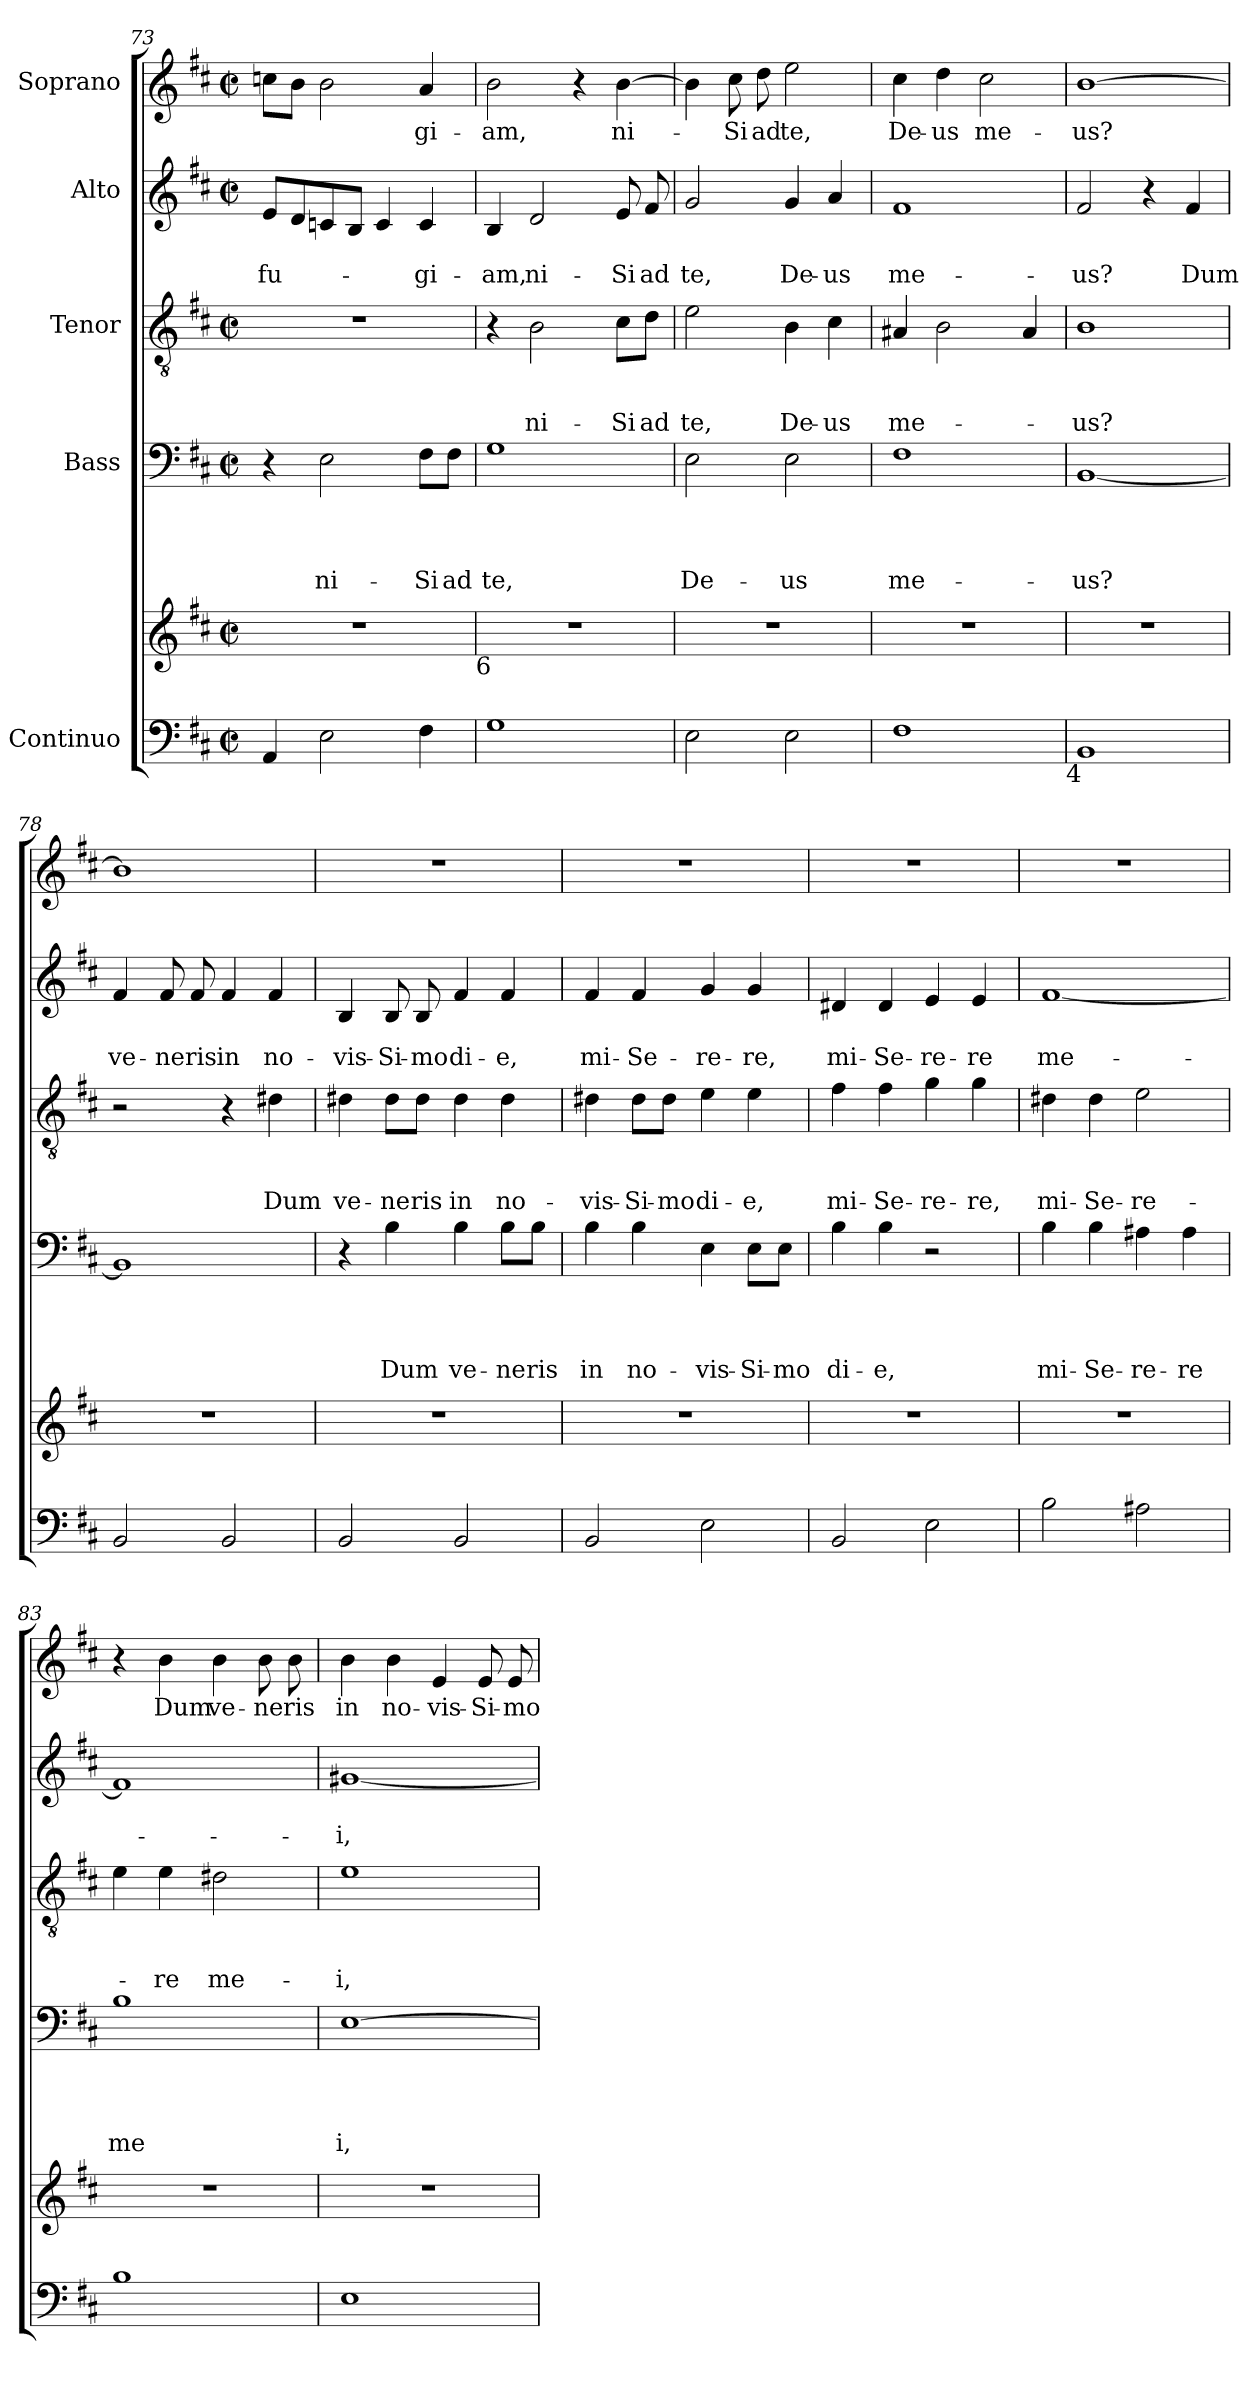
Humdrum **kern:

**kern	**kern	**kern	**text	**text	**text	**text	**kern	**text	**text	**text	**kern	**text	**text	**kern	**text
*part5	*part5	*part4	*part4	*part4	*part4	*part4	*part3	*part3	*part3	*part3	*part2	*part2	*part2	*part1	*part1
*staff6	*staff5	*staff4	*staff4	*staff4	*staff4	*staff4	*staff3	*staff3	*staff3	*staff3	*staff2	*staff2	*staff2	*staff1	*staff1
*I"Continuo	*	*I"Bass	*	*	*	*	*I"Tenor	*	*	*	*I"Alto	*	*	*I"Soprano	*
*clefF4	*clefG2	*clefF4	*	*	*	*	*clefGv2	*	*	*	*clefG2	*	*	*clefG2	*
*k[f#c#]	*k[f#c#]	*k[f#c#]	*	*	*	*	*k[f#c#]	*	*	*	*k[f#c#]	*	*	*k[f#c#]	*
*D:	*D:	*D:	*	*	*	*	*D:	*	*	*	*D:	*	*	*D:	*
*M2/2	*M2/2	*M2/2	*	*	*	*	*M2/2	*	*	*	*M2/2	*	*	*M2/2	*
*met(c|)	*met(c|)	*met(c|)	*	*	*	*	*met(c|)	*	*	*	*met(c|)	*	*	*met(c|)	*
=73	=73	=73	=73	=73	=73	=73	=73	=73	=73	=73	=73	=73	=73	=73	=73
!	!	!	!	!	!	!	!	!	!	!	!	!	!LO:LY:b	!	!
4AA/	1r	4r	.	.	.	.	1r	.	.	.	8e/L	.	fu-	8ccn\L	.
.	.	.	.	.	.	.	.	.	.	.	8d/	.	.	8b\J	.
!	!	!	!	!	!	!LO:LY:b	!	!	!	!	!	!	!	!	!
2E\	.	2E\	.	.	.	ni-	.	.	.	.	8cn/	.	.	2b\	.
.	.	.	.	.	.	.	.	.	.	.	8B/J	.	.	.	.
.	.	.	.	.	.	.	.	.	.	.	4c/	.	.	.	.
!	!	!	!	!	!	!LO:LY:b	!	!	!	!	!	!	!LO:LY:b	!	!LO:LY:b
4F#\	.	8F#\L	.	.	.	-Si	.	.	.	.	4c/	.	-gi-	4a/	-gi-
!	!	!	!	!	!	!LO:LY:b	!	!	!	!	!	!	!	!	!
.	.	8F#\J	.	.	.	ad	.	.	.	.	.	.	.	.	.
!	!LO:TX:b:t=6	!	!	!	!	!	!	!	!	!	!	!	!	!	!
=74	=74	=74	=74	=74	=74	=74	=74	=74	=74	=74	=74	=74	=74	=74	=74
!	!	!	!	!	!	!LO:LY:b	!	!	!	!	!	!	!LO:LY:b	!	!LO:LY:b
1G	1r	1G	.	.	.	te,	4r	.	.	.	4B/	.	-am,	2b\	-am,
!	!	!	!	!	!	!	!	!	!	!LO:LY:b	!	!	!LO:LY:b	!	!
.	.	.	.	.	.	.	2B\	.	.	ni-	2d/	.	ni-	.	.
.	.	.	.	.	.	.	.	.	.	.	.	.	.	4r	.
!	!	!	!	!	!	!	!	!	!	!LO:LY:b	!	!	!LO:LY:b	!	!LO:LY:b
.	.	.	.	.	.	.	8c#\L	.	.	-Si	8e/	.	-Si	[>4b\	ni-
!	!	!	!	!	!	!	!	!	!	!LO:LY:b	!	!	!LO:LY:b	!	!
.	.	.	.	.	.	.	8d\J	.	.	ad	8f#/	.	ad	.	.
=75	=75	=75	=75	=75	=75	=75	=75	=75	=75	=75	=75	=75	=75	=75	=75
!	!	!	!	!	!	!LO:LY:b	!	!	!	!LO:LY:b	!	!	!LO:LY:b	!	!
2E\	1r	2E\	.	.	.	De-	2e\	.	.	te,	2g/	.	te,	4b\]	.
!	!	!	!	!	!	!	!	!	!	!	!	!	!	!	!LO:LY:b
.	.	.	.	.	.	.	.	.	.	.	.	.	.	8cc#\	-Si
!	!	!	!	!	!	!	!	!	!	!	!	!	!	!	!LO:LY:b
.	.	.	.	.	.	.	.	.	.	.	.	.	.	8dd\	ad
!	!	!	!	!	!	!LO:LY:b	!	!	!	!LO:LY:b	!	!	!LO:LY:b	!	!LO:LY:b
2E>\	.	2E\	.	.	.	-us	4B\	.	.	De-	4g/	.	De-	2ee\	te,
!	!	!	!	!	!	!	!	!	!	!LO:LY:b	!	!	!LO:LY:b	!	!
.	.	.	.	.	.	.	4c#\	.	.	-us	4a/	.	-us	.	.
=76	=76	=76	=76	=76	=76	=76	=76	=76	=76	=76	=76	=76	=76	=76	=76
!	!	!	!	!	!	!LO:LY:b	!	!	!	!LO:LY:b	!	!	!LO:LY:b	!	!LO:LY:b
1F#	1r	1F#	.	.	.	me-	4A#X/	.	.	me-	1f#	.	me-	4cc#\	De-
!	!	!	!	!	!	!	!	!	!	!	!	!	!	!	!LO:LY:b
.	.	.	.	.	.	.	2B\	.	.	.	.	.	.	4dd\	-us
!	!	!	!	!	!	!	!	!	!	!	!	!	!	!	!LO:LY:b
.	.	.	.	.	.	.	.	.	.	.	.	.	.	2cc#\	me-
.	.	.	.	.	.	.	4A#/	.	.	.	.	.	.	.	.
!LO:TX:b:t=4	!	!	!	!	!	!	!	!	!	!	!	!	!	!	!
!!LO:LB:g=z
=77	=77	=77	=77	=77	=77	=77	=77	=77	=77	=77	=77	=77	=77	=77	=77
!	!	!	!	!	!	!LO:LY:b	!	!	!	!LO:LY:b	!	!	!LO:LY:b	!	!LO:LY:b
1BB	1r	[<1BB	.	.	.	-us?	1B	.	.	-us?	2f#/	.	-us?	[>1b	-us?
.	.	.	.	.	.	.	.	.	.	.	4r	.	.	.	.
!	!	!	!	!	!	!	!	!	!	!	!	!	!LO:LY:b	!	!
.	.	.	.	.	.	.	.	.	.	.	4f#/	.	Dum	.	.
=78	=78	=78	=78	=78	=78	=78	=78	=78	=78	=78	=78	=78	=78	=78	=78
!	!	!	!	!	!	!	!	!	!	!	!	!	!LO:LY:b	!	!
2BB/	1r	1BB]	.	.	.	.	2r	.	.	.	4f#/	.	ve-	1b]	.
!	!	!	!	!	!	!	!	!	!	!	!	!	!LO:LY:b	!	!
.	.	.	.	.	.	.	.	.	.	.	8f#/	.	-ne	.	.
!	!	!	!	!	!	!	!	!	!	!	!	!	!LO:LY:b	!	!
.	.	.	.	.	.	.	.	.	.	.	8f#/	.	ris	.	.
!	!	!	!	!	!	!	!	!	!	!	!	!	!LO:LY:b	!	!
2BB/	.	.	.	.	.	.	4r	.	.	.	4f#/	.	in	.	.
!	!	!	!	!	!	!	!	!	!	!LO:LY:b	!	!	!LO:LY:b	!	!
.	.	.	.	.	.	.	4d#X\	.	.	Dum	4f#/	.	no-	.	.
=79	=79	=79	=79	=79	=79	=79	=79	=79	=79	=79	=79	=79	=79	=79	=79
!	!	!	!	!	!	!	!	!	!	!LO:LY:b	!	!	!LO:LY:b	!	!
2BB/	1r	4r	.	.	.	.	4d#X\	.	.	ve-	4B/	.	-vis-	1r	.
!	!	!	!	!	!	!LO:LY:b	!	!	!	!LO:LY:b	!	!	!LO:LY:b	!	!
.	.	4B\	.	.	.	Dum	8d#\L	.	.	-ne	8B/	.	-Si-	.	.
!	!	!	!	!	!	!	!	!	!	!LO:LY:b	!	!	!LO:LY:b	!	!
.	.	.	.	.	.	.	8d#\J	.	.	ris	8B/	.	-mo	.	.
!	!	!	!	!	!	!LO:LY:b	!	!	!	!LO:LY:b	!	!	!LO:LY:b	!	!
2BB/	.	4B\	.	.	.	ve-	4d#\	.	.	in	4f#/	.	di-	.	.
!	!	!	!	!	!	!LO:LY:b	!	!	!	!LO:LY:b	!	!	!LO:LY:b	!	!
.	.	8B\L	.	.	.	-ne	4d#\	.	.	no-	4f#/	.	-e,	.	.
!	!	!	!	!	!	!LO:LY:b	!	!	!	!	!	!	!	!	!
.	.	8B\J	.	.	.	ris	.	.	.	.	.	.	.	.	.
=80	=80	=80	=80	=80	=80	=80	=80	=80	=80	=80	=80	=80	=80	=80	=80
!	!	!	!	!	!	!LO:LY:b	!	!	!	!LO:LY:b	!	!	!LO:LY:b	!	!
2BB/	1r	4B\	.	.	.	in	4d#X\	.	.	-vis-	4f#/	.	mi-	1r	.
!	!	!	!	!	!	!LO:LY:b	!	!	!	!LO:LY:b	!	!	!LO:LY:b	!	!
.	.	4B\	.	.	.	no-	8d#\L	.	.	-Si-	4f#/	.	-Se-	.	.
!	!	!	!	!	!	!	!	!	!	!LO:LY:b	!	!	!	!	!
.	.	.	.	.	.	.	8d#\J	.	.	-mo	.	.	.	.	.
!	!	!	!	!	!	!LO:LY:b	!	!	!	!LO:LY:b	!	!	!LO:LY:b	!	!
2E\	.	4E\	.	.	.	-vis-	4e\	.	.	di-	4g/	.	-re-	.	.
!	!	!	!	!	!	!LO:LY:b	!	!	!	!LO:LY:b	!	!	!LO:LY:b	!	!
.	.	8E\L	.	.	.	-Si-	4e\	.	.	-e,	4g/	.	-re,	.	.
!	!	!	!	!	!	!LO:LY:b	!	!	!	!	!	!	!	!	!
.	.	8E\J	.	.	.	-mo	.	.	.	.	.	.	.	.	.
=81	=81	=81	=81	=81	=81	=81	=81	=81	=81	=81	=81	=81	=81	=81	=81
!	!	!	!	!	!	!LO:LY:b	!	!	!	!LO:LY:b	!	!	!LO:LY:b	!	!
2BB/	1r	4B\	.	.	.	di-	4f#\	.	.	mi-	4d#X/	.	mi-	1r	.
!	!	!	!	!	!	!LO:LY:b	!	!	!	!LO:LY:b	!	!	!LO:LY:b	!	!
.	.	4B\	.	.	.	-e,	4f#\	.	.	-Se-	4d#/	.	-Se-	.	.
!	!	!	!	!	!	!	!	!	!	!LO:LY:b	!	!	!LO:LY:b	!	!
2E\	.	2r	.	.	.	.	4g\	.	.	-re-	4e/	.	-re-	.	.
!	!	!	!	!	!	!	!	!	!	!LO:LY:b	!	!	!LO:LY:b	!	!
.	.	.	.	.	.	.	4g\	.	.	-re,	4e/	.	-re	.	.
=82	=82	=82	=82	=82	=82	=82	=82	=82	=82	=82	=82	=82	=82	=82	=82
!	!	!	!	!	!	!LO:LY:b	!	!	!	!LO:LY:b	!	!	!LO:LY:b	!	!
2B\	1r	4B\	.	.	.	mi-	4d#X\	.	.	mi-	[>1f#	.	me-	1r	.
!	!	!	!	!	!	!LO:LY:b	!	!	!	!LO:LY:b	!	!	!	!	!
.	.	4B\	.	.	.	-Se-	4d#\	.	.	-Se-	.	.	.	.	.
!	!	!	!	!	!	!LO:LY:b	!	!	!	!LO:LY:b	!	!	!	!	!
2A#X\	.	4A#X\	.	.	.	-re-	2e\	.	.	-re-	.	.	.	.	.
!	!	!	!	!	!	!LO:LY:b	!	!	!	!	!	!	!	!	!
.	.	4A#\	.	.	.	-re	.	.	.	.	.	.	.	.	.
!!LO:PB:g=z
=83	=83	=83	=83	=83	=83	=83	=83	=83	=83	=83	=83	=83	=83	=83	=83
!	!	!	!	!	!	!LO:LY:b	!	!	!	!	!	!	!	!	!
1B	1r	1B	.	.	.	me	4e\	.	.	.	1f#]	.	.	4r	.
!	!	!	!	!	!	!	!	!	!	!LO:LY:b	!	!	!	!	!LO:LY:b
.	.	.	.	.	.	.	4e\	.	.	-re	.	.	.	4b\	Dum
!	!	!	!	!	!	!	!	!	!	!LO:LY:b	!	!	!	!	!LO:LY:b
.	.	.	.	.	.	.	2d#X\	.	.	me-	.	.	.	4b\	ve-
!	!	!	!	!	!	!	!	!	!	!	!	!	!	!	!LO:LY:b
.	.	.	.	.	.	.	.	.	.	.	.	.	.	8b\	-ne
!	!	!	!	!	!	!	!	!	!	!	!	!	!	!	!LO:LY:b
.	.	.	.	.	.	.	.	.	.	.	.	.	.	8b\	ris
=84	=84	=84	=84	=84	=84	=84	=84	=84	=84	=84	=84	=84	=84	=84	=84
!	!	!	!	!	!	!LO:LY:b	!	!	!	!LO:LY:b	!	!	!LO:LY:b	!	!LO:LY:b
1E	1r	[>1E	.	.	.	i,	1e	.	.	-i,	[<1g#X	.	-i,	4b\	in
!	!	!	!	!	!	!	!	!	!	!	!	!	!	!	!LO:LY:b
.	.	.	.	.	.	.	.	.	.	.	.	.	.	4b\	no-
!	!	!	!	!	!	!	!	!	!	!	!	!	!	!	!LO:LY:b
.	.	.	.	.	.	.	.	.	.	.	.	.	.	4e/	-vis-
!	!	!	!	!	!	!	!	!	!	!	!	!	!	!	!LO:LY:b
.	.	.	.	.	.	.	.	.	.	.	.	.	.	8e/	-Si-
!	!	!	!	!	!	!	!	!	!	!	!	!	!	!	!LO:LY:b
.	.	.	.	.	.	.	.	.	.	.	.	.	.	8e/	-mo
=	=	=	=	=	=	=	=	=	=	=	=	=	=	=	=
*-	*-	*-	*-	*-	*-	*-	*-	*-	*-	*-	*-	*-	*-	*-	*-
